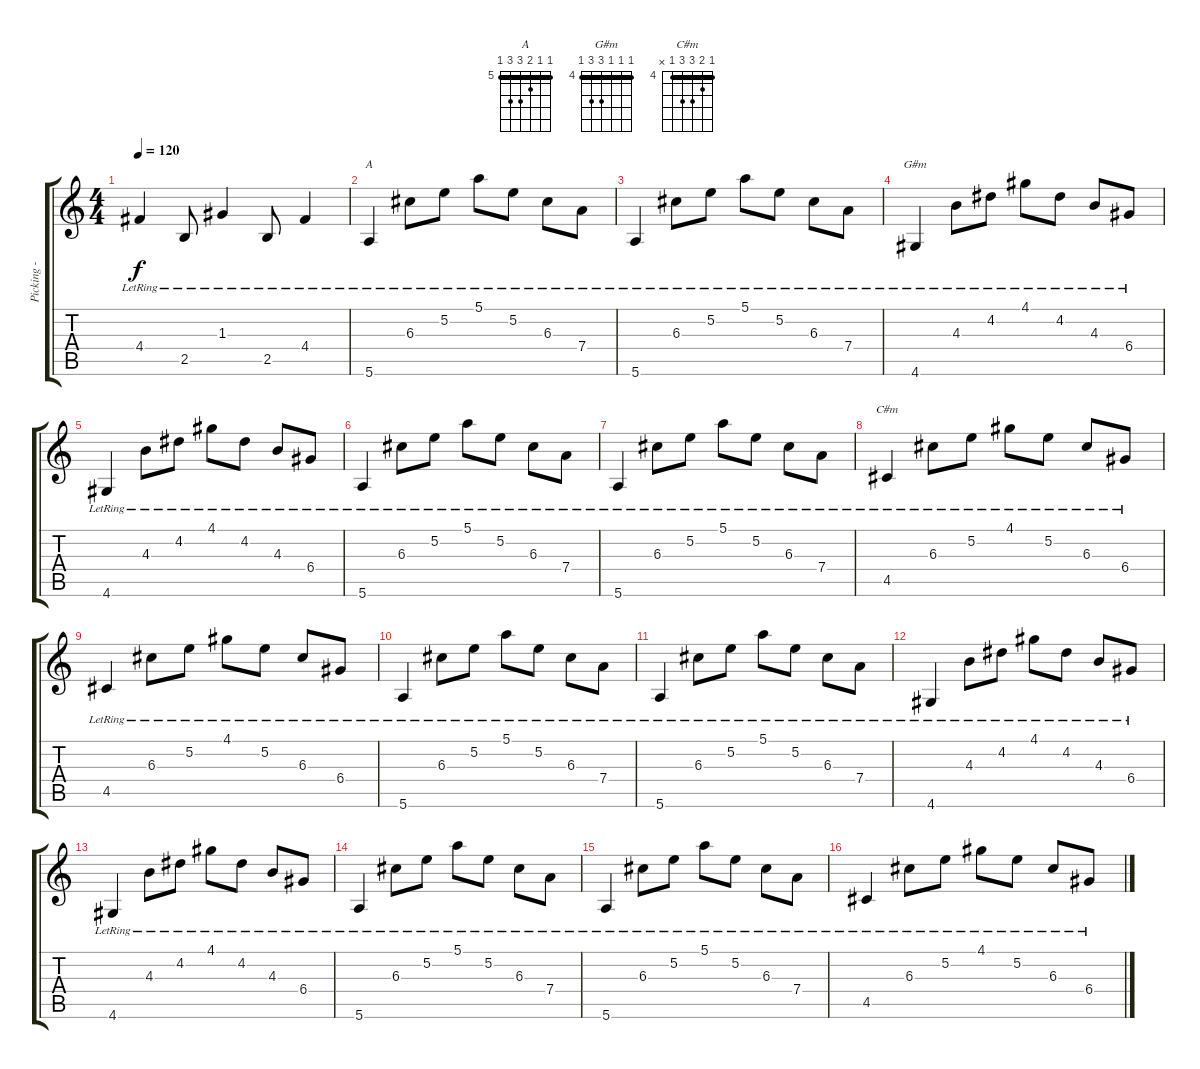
\track ("Picking - Tom Gilcher" "Picking - ") {instrument electricguitarclean}
\staff {score tabs}
\tuning (E4 B3 G3 D3 A2 E2) {hide}
\chord ("A" 5 5 6 7 7 5) {firstfret 5 barre 5}
\chord ("G#m" 4 4 4 6 6 4) {firstfret 4 barre 4}
\chord ("C#m" 4 5 6 6 4 x) {firstfret 4 barre 4}
\ts (4 4)
\tempo 120
\clef g2
\ks c
4.4{lr}.4{dy f} 2.5{lr}.8 1.3{lr}.4 2.5{lr}.8 4.4{lr}.4 |
5.6{lr}.4{ch "A"} 6.3{lr}.8 5.2{lr}.8 5.1{lr}.8 5.2{lr}.8 6.3{lr}.8 7.4{lr}.8 |
5.6{lr}.4 6.3{lr}.8 5.2{lr}.8 5.1{lr}.8 5.2{lr}.8 6.3{lr}.8 7.4{lr}.8 |
4.6{lr}.4{ch "G#m"} 4.3{lr}.8 4.2{lr}.8 4.1{lr}.8 4.2{lr}.8 4.3{lr}.8 6.4{lr}.8 |
4.6{lr}.4 4.3{lr}.8 4.2{lr}.8 4.1{lr}.8 4.2{lr}.8 4.3{lr}.8 6.4{lr}.8 |
5.6{lr}.4 6.3{lr}.8 5.2{lr}.8 5.1{lr}.8 5.2{lr}.8 6.3{lr}.8 7.4{lr}.8 |
5.6{lr}.4 6.3{lr}.8 5.2{lr}.8 5.1{lr}.8 5.2{lr}.8 6.3{lr}.8 7.4{lr}.8 |
4.5{lr}.4{ch "C#m"} 6.3{lr}.8 5.2{lr}.8 4.1{lr}.8 5.2{lr}.8 6.3{lr}.8 6.4{lr}.8 |
4.5{lr}.4 6.3{lr}.8 5.2{lr}.8 4.1{lr}.8 5.2{lr}.8 6.3{lr}.8 6.4{lr}.8 |
5.6{lr}.4 6.3{lr}.8 5.2{lr}.8 5.1{lr}.8 5.2{lr}.8 6.3{lr}.8 7.4{lr}.8 |
5.6{lr}.4 6.3{lr}.8 5.2{lr}.8 5.1{lr}.8 5.2{lr}.8 6.3{lr}.8 7.4{lr}.8 |
4.6{lr}.4 4.3{lr}.8 4.2{lr}.8 4.1{lr}.8 4.2{lr}.8 4.3{lr}.8 6.4{lr}.8 |
4.6{lr}.4 4.3{lr}.8 4.2{lr}.8 4.1{lr}.8 4.2{lr}.8 4.3{lr}.8 6.4{lr}.8 |
5.6{lr}.4 6.3{lr}.8 5.2{lr}.8 5.1{lr}.8 5.2{lr}.8 6.3{lr}.8 7.4{lr}.8 |
5.6{lr}.4 6.3{lr}.8 5.2{lr}.8 5.1{lr}.8 5.2{lr}.8 6.3{lr}.8 7.4{lr}.8 |
4.5{lr}.4 6.3{lr}.8 5.2{lr}.8 4.1{lr}.8 5.2{lr}.8 6.3{lr}.8 6.4{lr}.8
